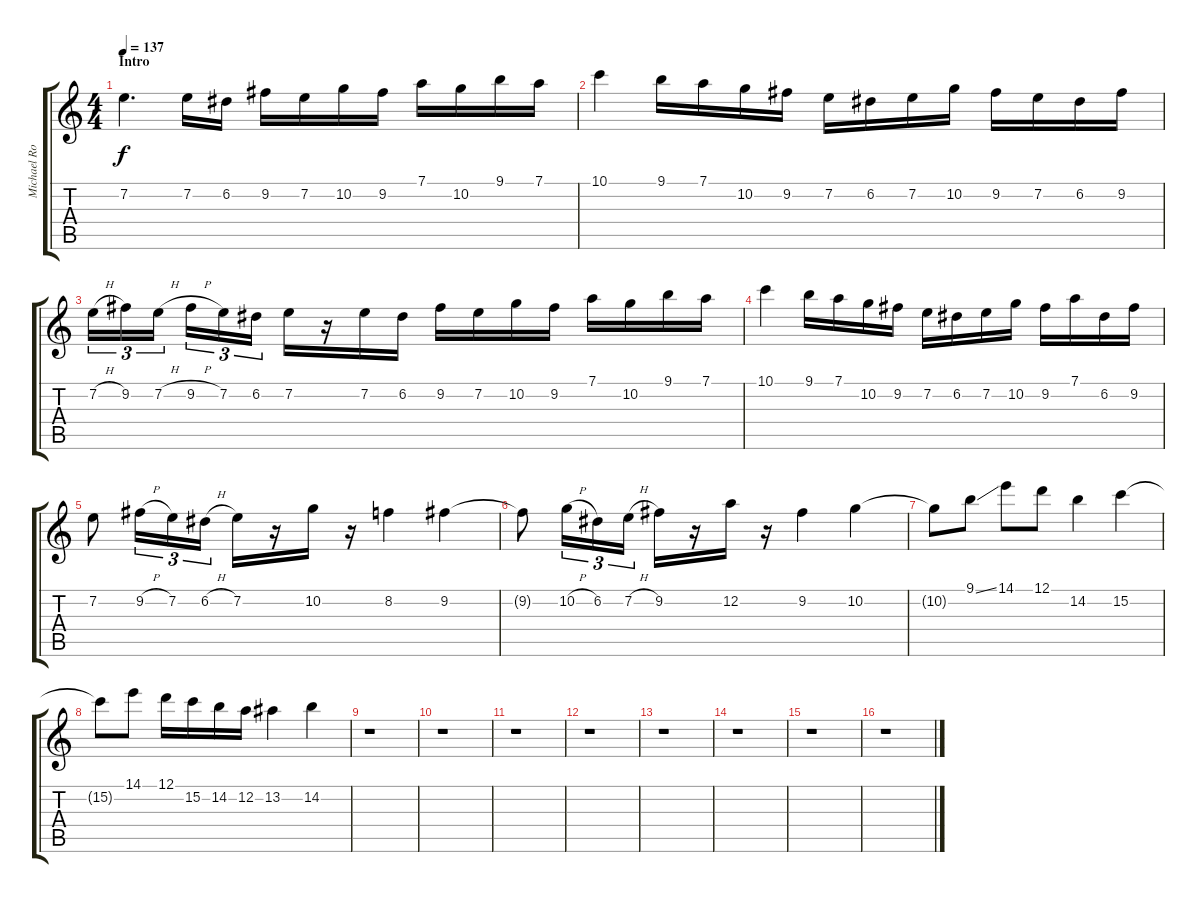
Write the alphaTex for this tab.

\track ("Michael Romeo" "Michael Ro") {instrument acousticguitarsteel}
\staff {score tabs}
\tuning (D4 A3 F3 C3 G2 D2) {hide}
\ts (4 4)
\section ("" "Intro")
\tempo 137
\clef g2
\ks c
7.2.4{d dy f instrument acousticguitarsteel} 7.2.16 6.2.16 9.2.16 7.2.16 10.2.16 9.2.16 7.1.16 10.2.16 9.1.16 7.1.16 |
10.1.4 9.1.16 7.1.16 10.2.16 9.2.16 7.2.16 6.2.16 7.2.16 10.2.16 9.2.16 7.2.16 6.2.16 9.2.16 |
7.2{h}.16{tu (3 2)} 9.2.16{tu (3 2)} 7.2{h}.16{tu (3 2)} 9.2{h}.16{tu (3 2)} 7.2.16{tu (3 2)} 6.2.16{tu (3 2)} 7.2.16 r.16 7.2.16 6.2.16 9.2.16 7.2.16 10.2.16 9.2.16 7.1.16 10.2.16 9.1.16 7.1.16 |
10.1.4 9.1.16 7.1.16 10.2.16 9.2.16 7.2.16 6.2.16 7.2.16 10.2.16 9.2.16 7.1.16 6.2.16 9.2.16 |
7.2.8 9.2{h}.16{tu (3 2)} 7.2.16{tu (3 2)} 6.2{h}.16{tu (3 2)} 7.2.16 r.16 10.2.16 r.16 8.2.4 9.2.4 |
9.2{t}.8 10.2{h}.16{tu (3 2)} 6.2.16{tu (3 2)} 7.2{h}.16{tu (3 2)} 9.2.16 r.16 12.2.16 r.16 9.2.4 10.2.4 |
10.2{t}.8 9.1{ss}.8 14.1.8 12.1.8 14.2.4 15.2.4 |
15.2{t}.8 14.1.8 12.1.16 15.2.16 14.2.16 12.2.16 13.2.4 14.2.4 |
r.1 |
r.1 |
r.1 |
r.1 |
r.1 |
r.1 |
r.1 |
r.1
